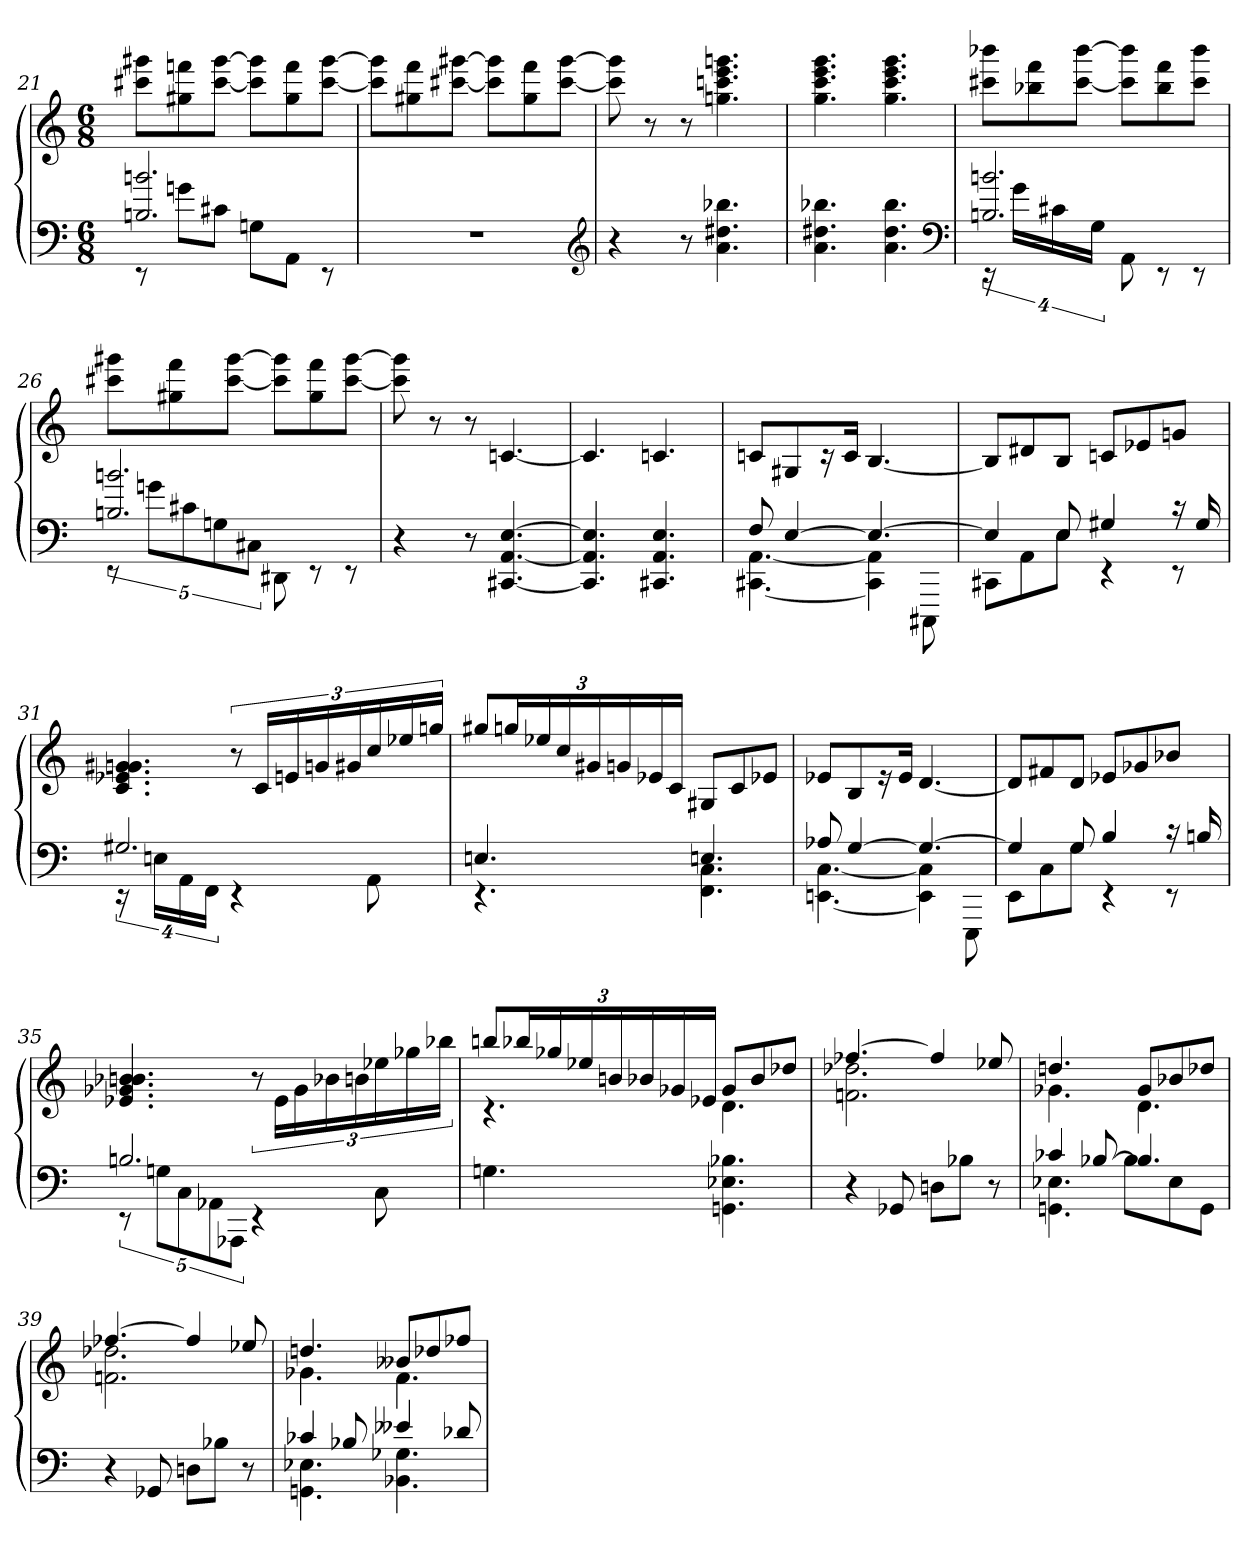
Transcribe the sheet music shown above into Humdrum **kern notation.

**kern	**kern
*part1	*part1
*staff2	*staff1
*clefF4	*clefG2
*k[]	*k[]
*M6/8	*M6/8
=21	=21
*^	*
2.Bn 2.bn	8rEE	8ccc#X 8ggg#XL
.	8gnL	8gg#X 8fffn
.	8c#XJ	[8ccc# [8ggg#J
.	8GnL	8ccc#] 8ggg#]L
.	8AAJ	8gg# 8fff
.	8rEE	[8ccc# [8ggg#J
*v	*v	*
=22	=22
2.r	8ccc#] 8ggg#]L
.	8gg#X 8fff
.	[8ccc#X [8ggg#XJ
.	8ccc#] 8ggg#]L
.	8gg# 8fff
.	[8ccc# [8ggg#J
*clefG2	*
=23	=23
4r	8ccc#] 8ggg#]
.	8r
8r	8r
4.a 4.dd#X 4.bb-X	4.ggn 4.cccn 4.eee 4.gggn
=24	=24
4.a 4.dd#X 4.bb-X	4.gg 4.ccc 4.eee 4.ggg
4.a 4.dd# 4.bb-	4.gg 4.ccc 4.eee 4.ggg
*clefF4	*
=25	=25
*^	*
2.Bn 2.bn	32%3rEE	8ccc#X 8bbb-XL
.	32%3gLL	.
.	.	8bb-X 8fff
.	32%3c#X	.
.	.	[8ccc# [8bbb-J
.	32%3GJJ	.
.	8AA	8ccc#] 8bbb-]L
.	8rEE	8bb- 8fff
.	8rEE	8ccc# 8bbb-J
=26	=26	=26
2.Bn 2.bn	40%3rEE	8ccc#X 8ggg#XL
.	40%3gnL	.
.	.	8gg#X 8fff
.	40%3c#X	.
.	40%3Gn	.
.	.	[8ccc# [8ggg#J
.	40%3C#XJ	.
.	8DD#X	8ccc#] 8ggg#]L
.	8rEE	8gg# 8fff
.	8rEE	[8ccc# [8ggg#J
*v	*v	*
=27	=27
4r	8ccc#] 8ggg#]
.	8r
8r	8r
[4.CC#X [4.AA [4.E	[4.cn
=28	=28
4.CC#] 4.AA] 4.E]	4.c]
4.CC#X 4.AA 4.E	4.cn
=29	=29
*^	*
8F	[4.CC#X [4.AA	8cnL
[4E	.	8G#X
.	.	16r
.	.	16cJk
4.E_	4CC#] 4AA]	[4.B
.	8CCC#X	.
=30	=30	=30
4E]	8CC#XL	8BL]
.	8AA	8d#X
8E	8EJ	8BJ
4G#X	4rEE	8cnL
.	.	8e-X
16rc	8rEE	8gnJ
16G#	.	.
=31	=31	=31
2.G#X	32%3rEE	4.c 4.e-X 4.gn 4.g#X
.	32%3EnLL	.
.	32%3AA	.
.	32%3FFJJ	.
.	4rEE	12r
.	.	24cLL
.	.	24en
.	.	24gn
.	.	24g#X
.	8AA	24cc
.	.	24ee-X
.	.	24ggnJJ
=32	=32	=32
4.En	4.rEE	12gg#XL
.	.	24ggnL
.	.	24ee-X
.	.	24cc
.	.	24g#X
.	.	24gn
.	.	24e-X
.	.	24cJJ
4.En	4.FF 4.C	8G#XL
.	.	8c
.	.	8e-XJ
=33	=33	=33
8A-X	[4.EEn [4.C	8e-XL
[4G	.	8B
.	.	16r
.	.	16e-Jk
4.G_	4EE] 4C]	[4.d
.	8EEE	.
=34	=34	=34
4G]	8EEL	8dL]
.	8C	8f#X
8G	8GJ	8dJ
4B	4rEE	8e-XL
.	.	8g-X
16rc	8rEE	8b-XJ
16Bn	.	.
=35	=35	=35
2.Bn	40%3rEE	4.e-X 4.g-X 4.b-X 4.bn
.	40%3GnL	.
.	40%3C	.
.	40%3AA-X	.
.	40%3AAA-XJ	.
.	4rEE	12r
.	.	24e-LL
.	.	24g-
.	.	24b-X
.	.	24bn
.	8C	24ee-X
.	.	24gg-X
.	.	24bb-XJJ
*v	*v	*
=36	=36
*	*^
4.Gn	12bbnL	4.rc
.	24bb-XL	.
.	24gg-X	.
.	24ee-X	.
.	24bn	.
.	24b-X	.
.	24g-X	.
.	24e-XJJ	.
4.GGn 4.E-X 4.B-X	8g-L	4.d
.	8b-	.
.	8dd-XJ	.
=37	=37	=37
4r	[4.ff-X	2.fn 2.dd-X
8GG-X	.	.
8DnL	4ff-]	.
8B-XJ	.	.
8r	8ee-X	.
=38	=38	=38
*^	*	*
4c-X	4.GGn 4.E-X	4.ddn	4.g-X
[8B-X	.	.	.
4.B-]	8B-L	8g-L	4.d
.	8E-	8b-X	.
.	8GGJ	8dd-XJ	.
*v	*v	*	*
=39	=39	=39
4r	[4.ff-X	2.fn 2.dd-X
8GG-X	.	.
8DnL	4ff-]	.
8B-XJ	.	.
8r	8ee-X	.
=40	=40	=40
*^	*	*
4c-X	4.GGn 4.E-X	4.ddn	4.g-X
8B-X	.	.	.
4e--X	4.BB-X 4.G-X	8b--XL	4.f
.	.	8dd-X	.
8d-X	.	8ff-XJ	.
*v	*v	*	*
*	*v	*v
=	=
*-	*-
